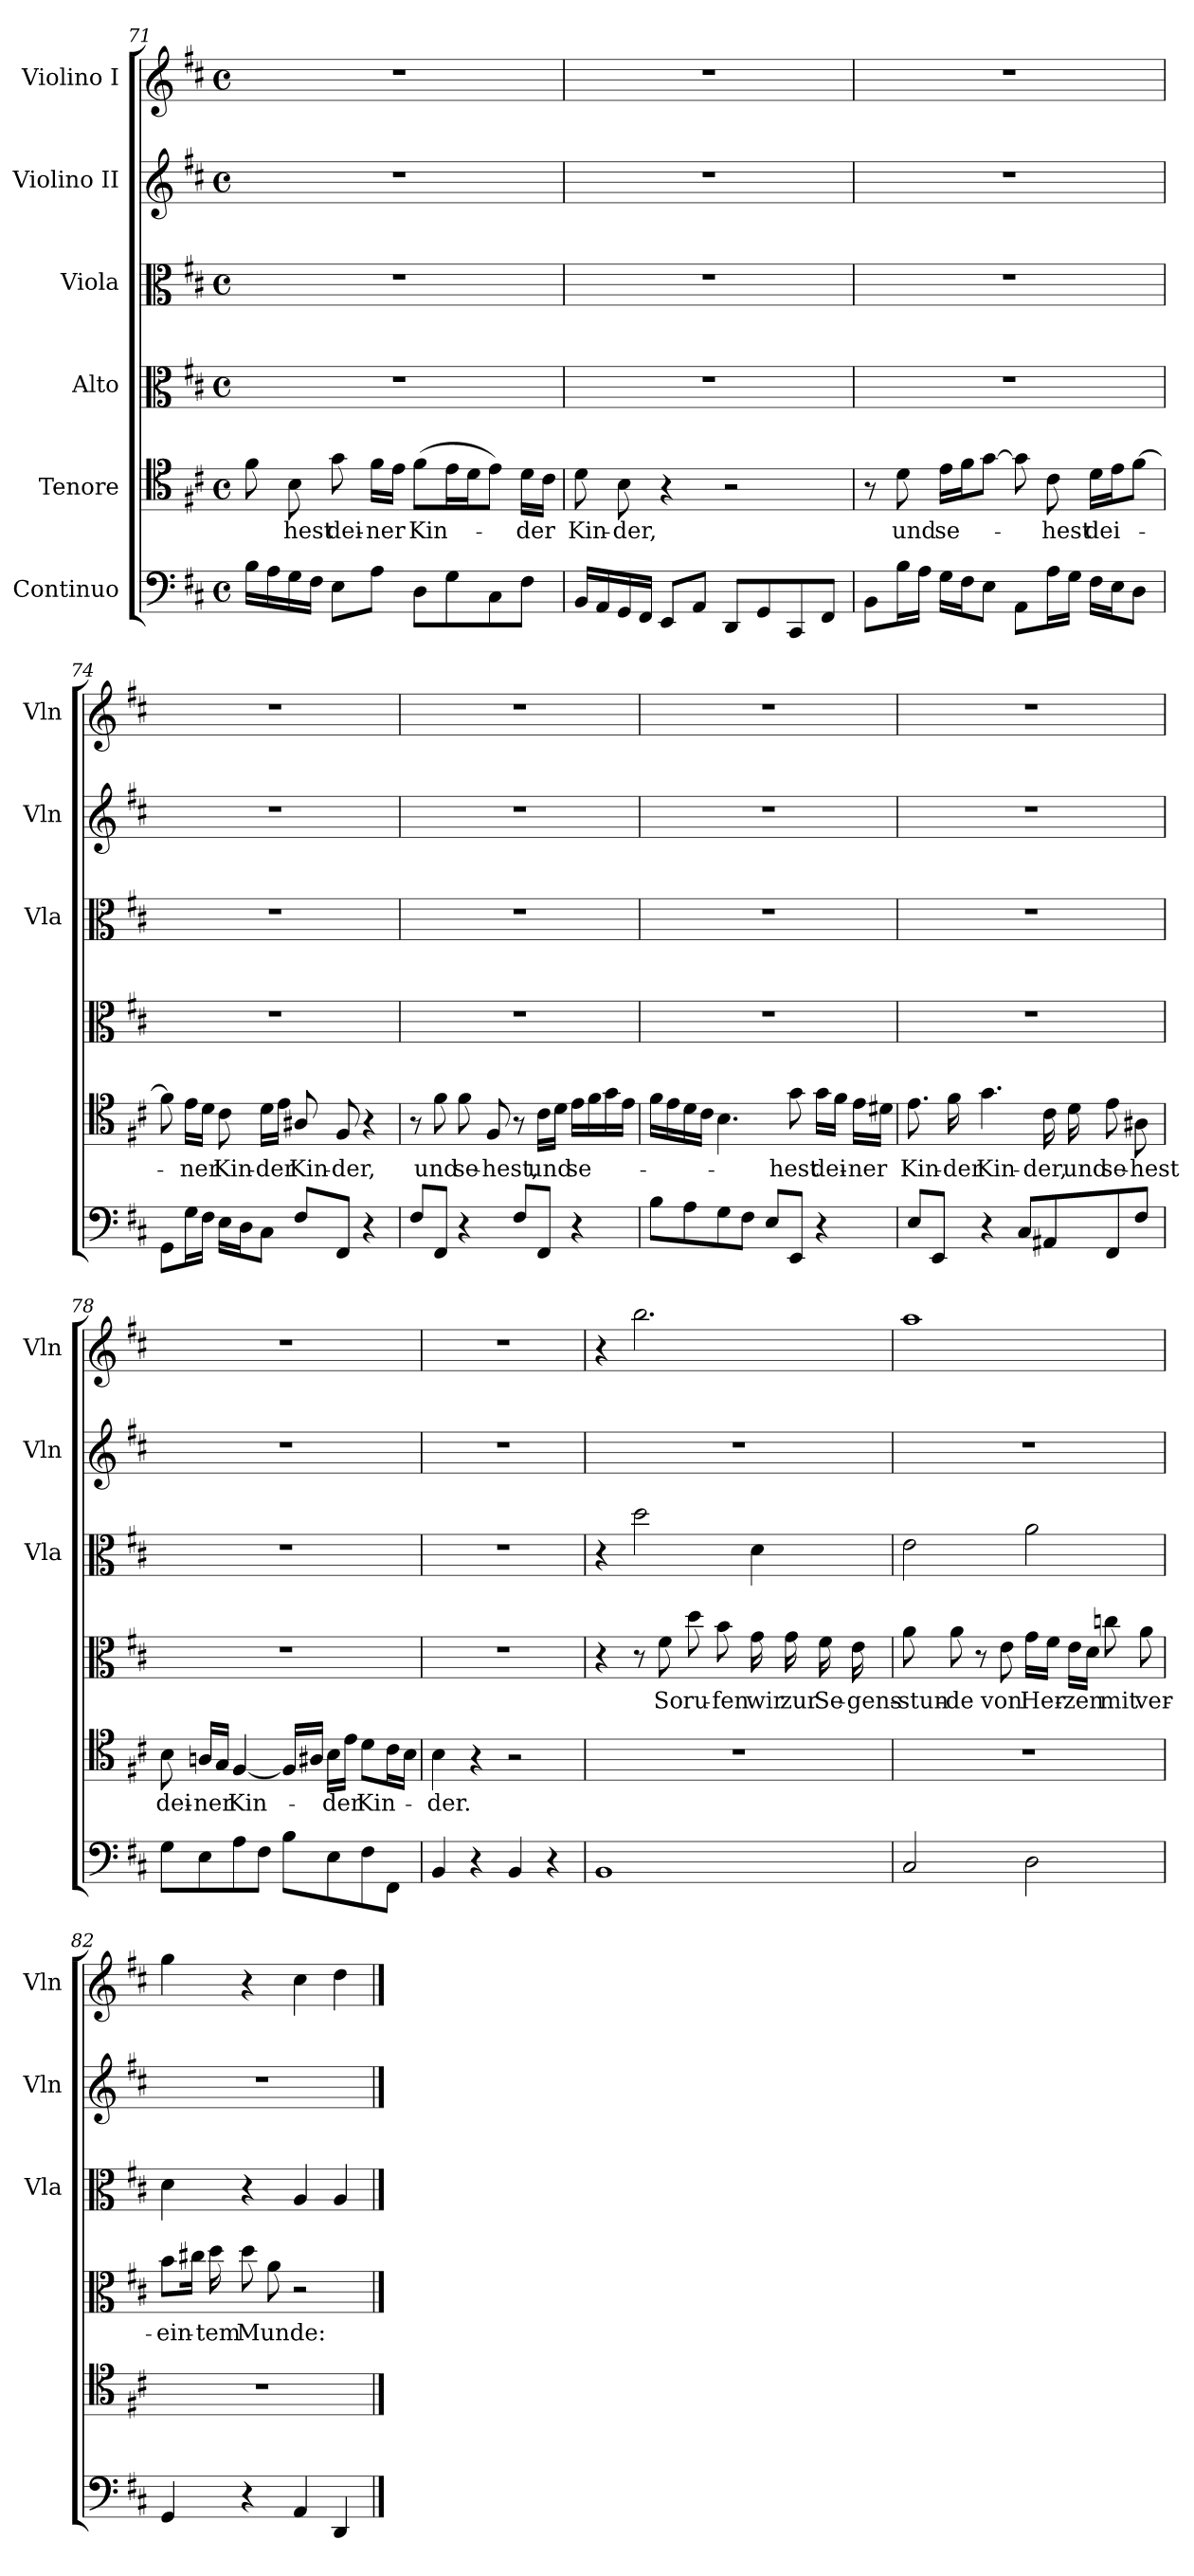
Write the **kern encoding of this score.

**kern	**kern	**text	**kern	**text	**kern	**kern	**kern
*part6	*part5	*part5	*part4	*part4	*part3	*part2	*part1
*staff6	*staff5	*staff5	*staff4	*staff4	*staff3	*staff2	*staff1
*I"Continuo	*I"Tenore	*	*I"Alto	*	*I"Viola	*I"Violino II	*I"Violino I
*	*	*	*	*	*I'Vla	*I'Vln	*I'Vln
*clefF4	*clefC4	*	*clefC3	*	*clefC3	*clefG2	*clefG2
*k[f#c#]	*k[f#c#]	*	*k[f#c#]	*	*k[f#c#]	*k[f#c#]	*k[f#c#]
*M4/4	*M4/4	*	*M4/4	*	*M4/4	*M4/4	*M4/4
*met(c)	*met(c)	*	*met(c)	*	*met(c)	*met(c)	*met(c)
=71	=71	=71	=71	=71	=71	=71	=71
16B\LL	8f#\	.	1r	.	1r	1r	1r
16A\	.	.	.	.	.	.	.
!	!	!LO:LY:b	!	!	!	!	!
16G\	8B\	hest	.	.	.	.	.
16F#\JJ	.	.	.	.	.	.	.
!	!	!LO:LY:b	!	!	!	!	!
8E\L	8g\	dei-	.	.	.	.	.
!	!	!LO:LY:b	!	!	!	!	!
8A\J	16f#\LL	-ner	.	.	.	.	.
.	16e\JJ	.	.	.	.	.	.
!	!	!LO:LY:b	!	!	!	!	!
8D\L	(8f#\L	Kin-	.	.	.	.	.
8G\	16e\L	.	.	.	.	.	.
.	16d\J	.	.	.	.	.	.
8C#\	8e\J)	.	.	.	.	.	.
!	!	!LO:LY:b	!	!	!	!	!
8F#\J	16d\LL	-der	.	.	.	.	.
.	16c#\JJ	.	.	.	.	.	.
=72	=72	=72	=72	=72	=72	=72	=72
!	!	!LO:LY:b	!	!	!	!	!
16BB/LL	8d\	Kin-	1r	.	1r	1r	1r
16AA/	.	.	.	.	.	.	.
!	!	!LO:LY:b	!	!	!	!	!
16GG/	8B\	-der,	.	.	.	.	.
16FF#/JJ	.	.	.	.	.	.	.
8EE/L	4r	.	.	.	.	.	.
8AA/J	.	.	.	.	.	.	.
8DD/L	2r	.	.	.	.	.	.
8GG/	.	.	.	.	.	.	.
8CC#/	.	.	.	.	.	.	.
8FF#/J	.	.	.	.	.	.	.
!!LO:PB:g=z
=73	=73	=73	=73	=73	=73	=73	=73
8BB\L	8r	.	1r	.	1r	1r	1r
!	!	!LO:LY:b	!	!	!	!	!
16B\L	8d\	und	.	.	.	.	.
16A\JJ	.	.	.	.	.	.	.
!	!	!LO:LY:b	!	!	!	!	!
16G\LL	16e\LL	se-	.	.	.	.	.
16F#\J	16f#\J	.	.	.	.	.	.
8E\J	[>8g\J	.	.	.	.	.	.
8AA\L	8g\]	.	.	.	.	.	.
!	!	!LO:LY:b	!	!	!	!	!
16A\L	8c#\	hest	.	.	.	.	.
16G\JJ	.	.	.	.	.	.	.
!	!	!LO:LY:b	!	!	!	!	!
16F#\LL	16d\LL	dei-	.	.	.	.	.
16E\J	16e\J	.	.	.	.	.	.
8D\J	[>8f#\J	.	.	.	.	.	.
=74	=74	=74	=74	=74	=74	=74	=74
8GG\L	8f#\]	.	1r	.	1r	1r	1r
!	!	!LO:LY:b	!	!	!	!	!
16G\L	16e\LL	ner	.	.	.	.	.
16F#\JJ	16d\JJ	.	.	.	.	.	.
!	!	!LO:LY:b	!	!	!	!	!
16E\LL	8c#\	Kin-	.	.	.	.	.
16D\J	.	.	.	.	.	.	.
!	!	!LO:LY:b	!	!	!	!	!
8C#\J	16d\LL	-der	.	.	.	.	.
.	16e\JJ	.	.	.	.	.	.
!	!	!LO:LY:b	!	!	!	!	!
8F#/L	8A#X/	Kin-	.	.	.	.	.
!	!	!LO:LY:b	!	!	!	!	!
8FF#/J	8F#/	-der,	.	.	.	.	.
4r	4r	.	.	.	.	.	.
=75	=75	=75	=75	=75	=75	=75	=75
8F#/L	8r	.	1r	.	1r	1r	1r
!	!	!LO:LY:b	!	!	!	!	!
8FF#/J	8f#\	und	.	.	.	.	.
!	!	!LO:LY:b	!	!	!	!	!
4r	8f#\	se-	.	.	.	.	.
!	!	!LO:LY:b	!	!	!	!	!
.	8F#/	-hest,	.	.	.	.	.
8F#/L	8r	.	.	.	.	.	.
!	!	!LO:LY:b	!	!	!	!	!
8FF#/J	16c#\LL	und	.	.	.	.	.
.	16d\JJ	.	.	.	.	.	.
!	!	!LO:LY:b	!	!	!	!	!
4r	16e\LL	se-	.	.	.	.	.
.	16f#\	.	.	.	.	.	.
.	16g\	.	.	.	.	.	.
.	16e\JJ	.	.	.	.	.	.
=76	=76	=76	=76	=76	=76	=76	=76
8B\L	16f#\LL	.	1r	.	1r	1r	1r
.	16e\	.	.	.	.	.	.
8A\	16d\	.	.	.	.	.	.
.	16c#\JJ	.	.	.	.	.	.
8G\	4.B\	.	.	.	.	.	.
8F#\J	.	.	.	.	.	.	.
8E/L	.	.	.	.	.	.	.
!	!	!LO:LY:b	!	!	!	!	!
8EE/J	8g\	-hest	.	.	.	.	.
!	!	!LO:LY:b	!	!	!	!	!
4r	16g\LL	dei-	.	.	.	.	.
.	16f#\JJ	.	.	.	.	.	.
!	!	!LO:LY:b	!	!	!	!	!
.	16e\LL	ner	.	.	.	.	.
.	16d#X\JJ	.	.	.	.	.	.
!!LO:LB:g=z
=77	=77	=77	=77	=77	=77	=77	=77
!	!	!LO:LY:b	!	!	!	!	!
8E/L	8.e\	Kin-	1r	.	1r	1r	1r
8EE/J	.	.	.	.	.	.	.
!	!	!LO:LY:b	!	!	!	!	!
.	16f#\	-der	.	.	.	.	.
!	!	!LO:LY:b	!	!	!	!	!
4r	4.g\	Kin-	.	.	.	.	.
8C#/L	.	.	.	.	.	.	.
!	!	!LO:LY:b	!	!	!	!	!
8AA#X/	16c#\	-der,	.	.	.	.	.
!	!	!LO:LY:b	!	!	!	!	!
.	16d\	und	.	.	.	.	.
!	!	!LO:LY:b	!	!	!	!	!
8FF#/	8e\	se-	.	.	.	.	.
!	!	!LO:LY:b	!	!	!	!	!
8F#/J	8A#X\	-hest	.	.	.	.	.
=78	=78	=78	=78	=78	=78	=78	=78
!	!	!LO:LY:b	!	!	!	!	!
8G\L	8B\	dei-	1r	.	1r	1r	1r
!	!	!LO:LY:b	!	!	!	!	!
8E\	16An/LL	-ner	.	.	.	.	.
.	16G/JJ	.	.	.	.	.	.
!	!	!LO:LY:b	!	!	!	!	!
8A\	[<4F#/	Kin-	.	.	.	.	.
8F#\J	.	.	.	.	.	.	.
8B\L	16F#/LL]	.	.	.	.	.	.
.	16A#X/JJ	.	.	.	.	.	.
!	!	!LO:LY:b	!	!	!	!	!
8E\	16B\LL	-der	.	.	.	.	.
.	16e\JJ	.	.	.	.	.	.
!	!	!LO:LY:b	!	!	!	!	!
8F#\	8d\L	Kin-	.	.	.	.	.
8FF#\J	16c#\L	.	.	.	.	.	.
.	16B\JJ	.	.	.	.	.	.
=79	=79	=79	=79	=79	=79	=79	=79
!	!	!LO:LY:b	!	!	!	!	!
4BB/	4B\	-der.	1r	.	1r	1r	1r
4r	4r	.	.	.	.	.	.
4BB/	2r	.	.	.	.	.	.
4r	.	.	.	.	.	.	.
=80	=80	=80	=80	=80	=80	=80	=80
1BB	1r	.	4r	.	4r	1r	4r
.	.	.	8r	.	2dd\	.	2.bb\
!	!	!	!	!LO:LY:b	!	!	!
.	.	.	8f#\	So	.	.	.
!	!	!	!	!LO:LY:b	!	!	!
.	.	.	8dd\	ru-	.	.	.
!	!	!	!	!LO:LY:b	!	!	!
.	.	.	8b\	-fen	.	.	.
!	!	!	!	!LO:LY:b	!	!	!
.	.	.	16g\	wir	4d\	.	.
!	!	!	!	!LO:LY:b	!	!	!
.	.	.	16g\	zur	.	.	.
!	!	!	!	!LO:LY:b	!	!	!
.	.	.	16f#\	Se-	.	.	.
!	!	!	!	!LO:LY:b	!	!	!
.	.	.	16e\	-gens-	.	.	.
!!LO:PB:g=z
=81	=81	=81	=81	=81	=81	=81	=81
!	!	!	!	!LO:LY:b	!	!	!
2C#/	1r	.	8a\	-stun-	2e\	1r	1aa
!	!	!	!	!LO:LY:b	!	!	!
.	.	.	8a\	-de	.	.	.
.	.	.	8r	.	.	.	.
!	!	!	!	!LO:LY:b	!	!	!
.	.	.	8e\	von	.	.	.
!	!	!	!	!LO:LY:b	!	!	!
2D\	.	.	16g\LL	Her-	2a\	.	.
.	.	.	16f#\JJ	.	.	.	.
!	!	!	!	!LO:LY:b	!	!	!
.	.	.	16e\LL	-zen	.	.	.
.	.	.	16d\JJ	.	.	.	.
!	!	!	!	!LO:LY:b	!	!	!
.	.	.	8ccn\	mit	.	.	.
!	!	!	!	!LO:LY:b	!	!	!
.	.	.	8a\	ver-	.	.	.
=82	=82	=82	=82	=82	=82	=82	=82
!	!	!	!	!LO:LY:b	!	!	!
4GG/	1r	.	8b\L	-ein-	4d\	1r	4gg\
.	.	.	16cc#X\Jk	.	.	.	.
!	!	!	!	!LO:LY:b	!	!	!
.	.	.	16dd\	-tem	.	.	.
!	!	!	!	!LO:LY:b	!	!	!
4r	.	.	8dd\	Munde:	4r	.	4r
.	.	.	8a\	.	.	.	.
4AA/	.	.	2r	.	4A/	.	4cc#\
4DD/	.	.	.	.	4A/	.	4dd\
==	==	==	==	==	==	==	==
*-	*-	*-	*-	*-	*-	*-	*-
